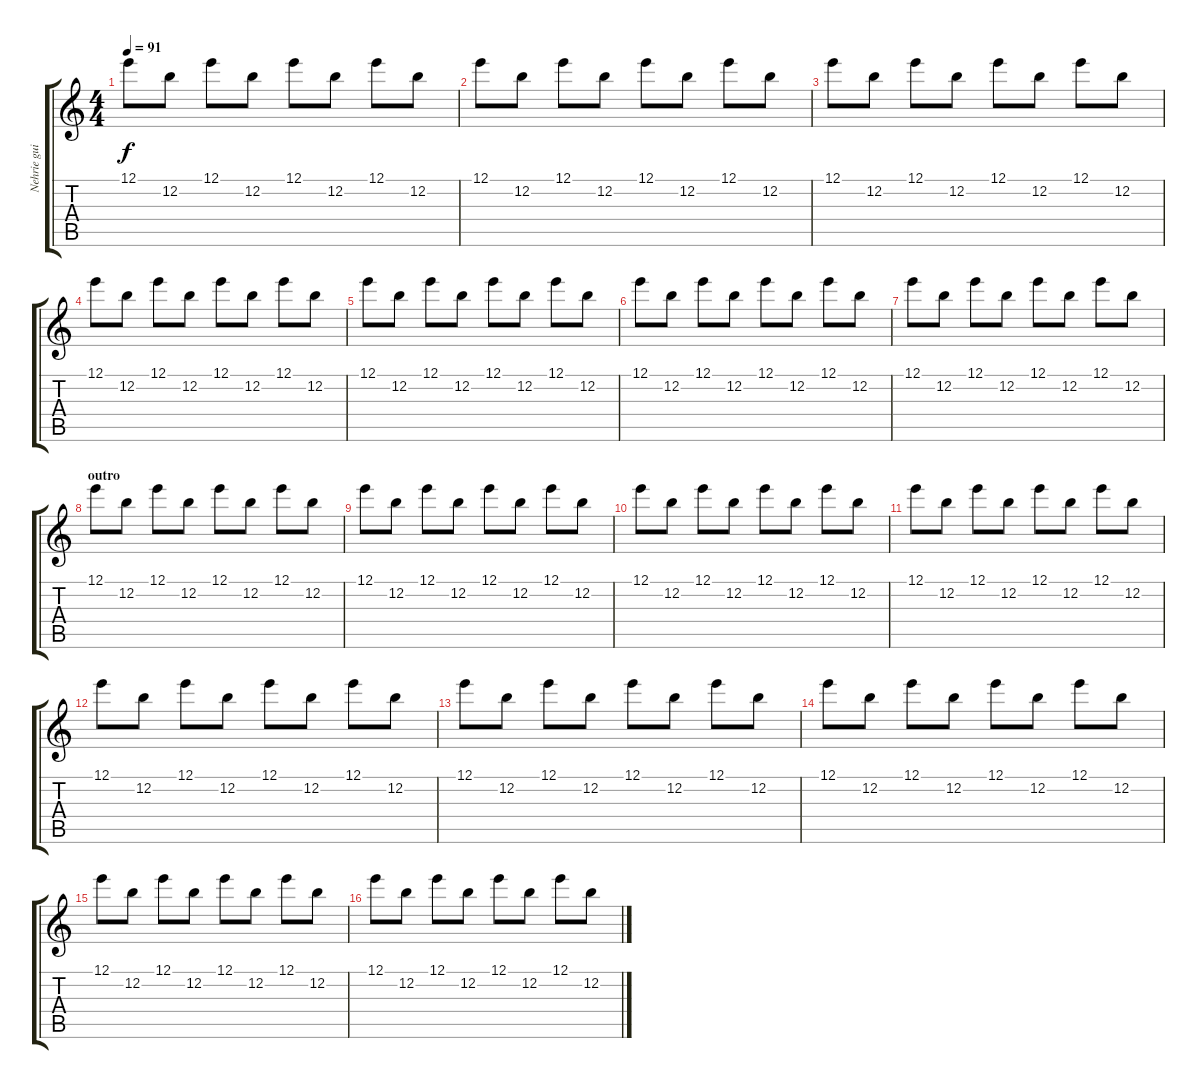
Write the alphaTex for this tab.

\track ("Nehrie guitar (lead) lagpat" "Nehrie gui") {instrument acousticguitarsteel}
\staff {score tabs}
\tuning (E4 B3 G3 D3 A2 E2) {hide}
\ts (4 4)
\tempo 91
\clef g2
\ks c
12.1.8{dy f} 12.2.8 12.1.8 12.2.8 12.1.8 12.2.8 12.1.8 12.2.8 |
12.1.8{volume 10} 12.2.8 12.1.8 12.2.8 12.1.8 12.2.8 12.1.8 12.2.8 |
12.1.8 12.2.8 12.1.8 12.2.8 12.1.8 12.2.8 12.1.8 12.2.8 |
12.1.8{volume 10} 12.2.8 12.1.8 12.2.8 12.1.8 12.2.8 12.1.8 12.2.8 |
12.1.8 12.2.8 12.1.8 12.2.8 12.1.8 12.2.8 12.1.8 12.2.8 |
12.1.8{volume 10} 12.2.8 12.1.8 12.2.8 12.1.8 12.2.8 12.1.8 12.2.8 |
12.1.8 12.2.8 12.1.8 12.2.8 12.1.8 12.2.8 12.1.8 12.2.8 |
\section ("" "outro")
12.1.8 12.2.8 12.1.8 12.2.8 12.1.8 12.2.8 12.1.8 12.2.8 |
12.1.8 12.2.8 12.1.8 12.2.8 12.1.8 12.2.8 12.1.8 12.2.8 |
12.1.8 12.2.8 12.1.8 12.2.8 12.1.8 12.2.8 12.1.8 12.2.8 |
12.1.8{volume 10} 12.2.8 12.1.8 12.2.8 12.1.8 12.2.8 12.1.8 12.2.8 |
12.1.8 12.2.8 12.1.8 12.2.8 12.1.8 12.2.8 12.1.8 12.2.8 |
12.1.8 12.2.8 12.1.8 12.2.8 12.1.8 12.2.8 12.1.8 12.2.8 |
12.1.8 12.2.8 12.1.8 12.2.8 12.1.8 12.2.8 12.1.8 12.2.8 |
12.1.8 12.2.8 12.1.8 12.2.8 12.1.8 12.2.8 12.1.8 12.2.8 |
12.1.8 12.2.8 12.1.8 12.2.8 12.1.8 12.2.8 12.1.8 12.2.8
